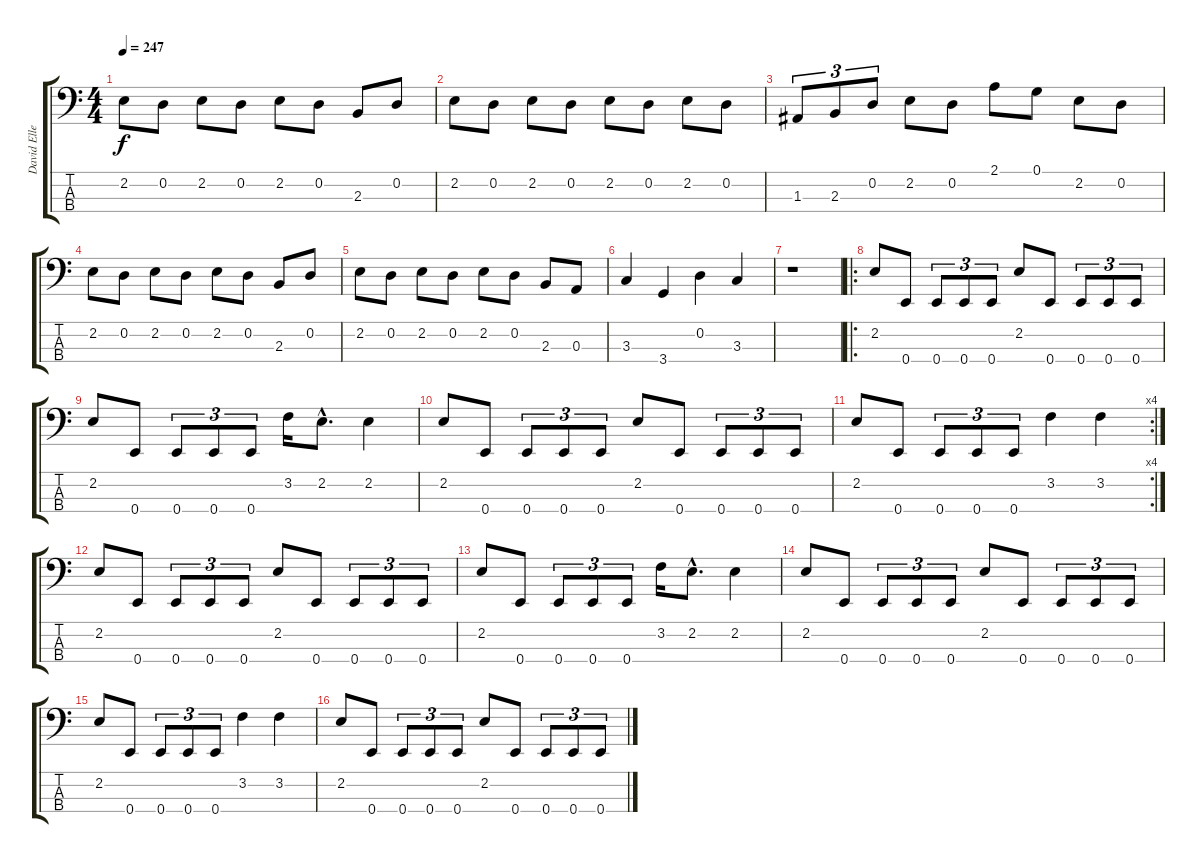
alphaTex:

\track ("David Ellefson (Bass)" "David Elle") {instrument electricbassfinger}
\staff {score tabs}
\tuning (G2 D2 A1 E1) {hide}
\ts (4 4)
\tempo 247
\clef f4
\ks c
2.2.8{dy f} 0.2.8 2.2.8 0.2.8 2.2.8 0.2.8 2.3.8 0.2.8 |
2.2.8 0.2.8 2.2.8 0.2.8 2.2.8 0.2.8 2.2.8 0.2.8 |
1.3.8{tu (3 2)} 2.3.8{tu (3 2)} 0.2.8{tu (3 2)} 2.2.8 0.2.8 2.1.8 0.1.8 2.2.8 0.2.8 |
2.2.8 0.2.8 2.2.8 0.2.8 2.2.8 0.2.8 2.3.8 0.2.8 |
2.2.8 0.2.8 2.2.8 0.2.8 2.2.8 0.2.8 2.3.8 0.3.8 |
3.3.4 3.4.4 0.2.4 3.3.4 |
r.1 |
\ro
2.2.8 0.4.8 0.4.8{tu (3 2)} 0.4.8{tu (3 2)} 0.4.8{tu (3 2)} 2.2.8 0.4.8 0.4.8{tu (3 2)} 0.4.8{tu (3 2)} 0.4.8{tu (3 2)} |
2.2.8 0.4.8 0.4.8{tu (3 2)} 0.4.8{tu (3 2)} 0.4.8{tu (3 2)} 3.2.16 2.2{hac}.8{d} 2.2.4 |
2.2.8 0.4.8 0.4.8{tu (3 2)} 0.4.8{tu (3 2)} 0.4.8{tu (3 2)} 2.2.8 0.4.8 0.4.8{tu (3 2)} 0.4.8{tu (3 2)} 0.4.8{tu (3 2)} |
\rc 4
2.2.8 0.4.8 0.4.8{tu (3 2)} 0.4.8{tu (3 2)} 0.4.8{tu (3 2)} 3.2.4 3.2.4 |
2.2.8 0.4.8 0.4.8{tu (3 2)} 0.4.8{tu (3 2)} 0.4.8{tu (3 2)} 2.2.8 0.4.8 0.4.8{tu (3 2)} 0.4.8{tu (3 2)} 0.4.8{tu (3 2)} |
2.2.8 0.4.8 0.4.8{tu (3 2)} 0.4.8{tu (3 2)} 0.4.8{tu (3 2)} 3.2.16 2.2{hac}.8{d} 2.2.4 |
2.2.8 0.4.8 0.4.8{tu (3 2)} 0.4.8{tu (3 2)} 0.4.8{tu (3 2)} 2.2.8 0.4.8 0.4.8{tu (3 2)} 0.4.8{tu (3 2)} 0.4.8{tu (3 2)} |
2.2.8 0.4.8 0.4.8{tu (3 2)} 0.4.8{tu (3 2)} 0.4.8{tu (3 2)} 3.2.4 3.2.4 |
2.2.8 0.4.8 0.4.8{tu (3 2)} 0.4.8{tu (3 2)} 0.4.8{tu (3 2)} 2.2.8 0.4.8 0.4.8{tu (3 2)} 0.4.8{tu (3 2)} 0.4.8{tu (3 2)}
